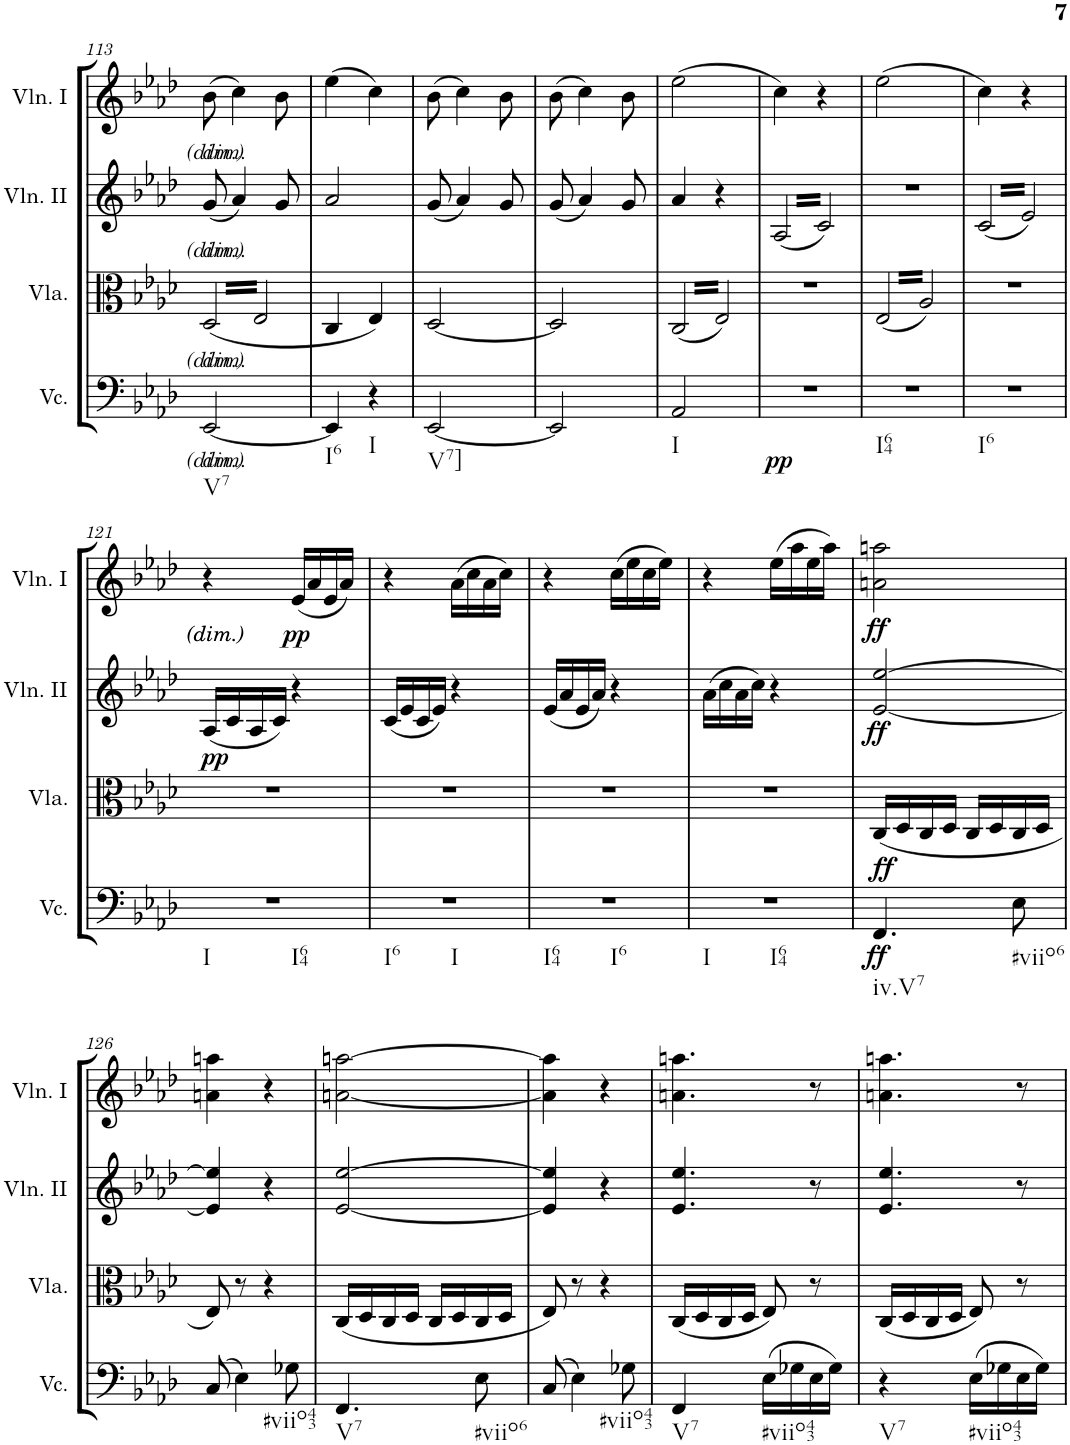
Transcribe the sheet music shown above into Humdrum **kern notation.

**kern	**dynam	**kern	**dynam	**kern	**dynam	**kern	**dynam
*part4	*part4	*part3	*part3	*part2	*part2	*part1	*part1
*staff4	*staff4	*staff3	*staff3	*staff2	*staff2	*staff1	*staff1
*I"Violoncello	*	*I"Viola	*	*I"Violino II	*	*I"Violino I	*
*I'Vc.	*	*I'Vla.	*	*I'Vln. II	*	*I'Vln. I	*
!!LO:PB:g=z
*clefF4	*	*clefC3	*	*clefG2	*	*clefG2	*
*k[b-e-a-d-]	*	*k[b-e-a-d-]	*	*k[b-e-a-d-]	*	*k[b-e-a-d-]	*
*M2/4	*	*M2/4	*	*M2/4	*	*M2/4	*
=113	=113	=113	=113	=113	=113	=113	=113
!	!	!	!	!	!	!LO:TX:b:i:t=dim.	!
!	!	!	!	!LO:TX:b:i:t=dim.	!	!	!
!	!	!LO:TX:b:i:t=dim.	!	!	!	!	!
!LO:TX:b:i:t=dim.	!	!	!	!	!	!	!
!LO:TX:b:t=V7	!	!	!	!	!	!	!
*	*	*tremolo	*	*	*	*	*
[2EE-/	.	(<32D-/LLL	.	(8g/	.	(8b-\	.
.	.	32E-/	.	.	.	.	.
.	.	32D-/	.	.	.	.	.
.	.	32E-/	.	.	.	.	.
.	.	32D-/	.	4a-/)	.	4cc\)	.
.	.	32E-/	.	.	.	.	.
.	.	32D-/	.	.	.	.	.
.	.	32E-/	.	.	.	.	.
.	.	32D-/	.	.	.	.	.
.	.	32E-/	.	.	.	.	.
.	.	32D-/	.	.	.	.	.
.	.	32E-/	.	.	.	.	.
.	.	32D-/	.	8g/	.	8b-\	.
.	.	32E-/	.	.	.	.	.
.	.	32D-/	.	.	.	.	.
.	.	32E-/JJJ	.	.	.	.	.
*	*	*Xtremolo	*	*	*	*	*
=114	=114	=114	=114	=114	=114	=114	=114
!LO:TX:b:t=I6	!	!	!	!	!	!	!
4EE-/]	.	4C/	.	2a-/	.	(4ee-\	.
.	.	.	.	.	.	.	.
.	.	.	.	.	.	.	.
.	.	.	.	.	.	.	.
.	.	.	.	.	.	.	.
.	.	.	.	.	.	.	.
.	.	.	.	.	.	.	.
.	.	.	.	.	.	.	.
!LO:TX:b:t=I	!	!	!	!	!	!	!
4r	.	4E-/)	.	.	.	4cc\)	.
=115	=115	=115	=115	=115	=115	=115	=115
!LO:TX:b:t=V7]	!	!	!	!	!	!	!
[2EE-/	.	[2D-/	.	(8g/	.	(8b-\	.
.	.	.	.	4a-/)	.	4cc\)	.
.	.	.	.	8g/	.	8b-\	.
=116	=116	=116	=116	=116	=116	=116	=116
2EE-/]	.	2D-/]	.	(8g/	.	(8b-\	.
.	.	.	.	4a-/)	.	4cc\)	.
.	.	.	.	8g/	.	8b-\	.
=117	=117	=117	=117	=117	=117	=117	=117
!LO:TX:b:t=I	!	!	!	!	!	!	!
*	*	*tremolo	*	*	*	*	*
2AA-/	.	(32C/LLL	.	4a-/	.	(2ee-\	.
.	.	32E-/)	.	.	.	.	.
.	.	32C/	.	.	.	.	.
.	.	32E-/)	.	.	.	.	.
.	.	32C/	.	.	.	.	.
.	.	32E-/)	.	.	.	.	.
.	.	32C/	.	.	.	.	.
.	.	32E-/)	.	.	.	.	.
.	.	32C/	.	4r	.	.	.
.	.	32E-/)	.	.	.	.	.
.	.	32C/	.	.	.	.	.
.	.	32E-/)	.	.	.	.	.
.	.	32C/	.	.	.	.	.
.	.	32E-/)	.	.	.	.	.
.	.	32C/	.	.	.	.	.
.	.	32E-/)JJJ	.	.	.	.	.
=118	=118	=118	=118	=118	=118	=118	=118
!	!LO:DY:b	!	!	!	!	!	!
*	*	*	*	*tremolo	*	*	*
2r	pp	2r	.	(32A-/LLL	.	4cc\)	.
.	.	.	.	32c/)	.	.	.
.	.	.	.	32A-/	.	.	.
.	.	.	.	32c/)	.	.	.
.	.	.	.	32A-/	.	.	.
.	.	.	.	32c/)	.	.	.
.	.	.	.	32A-/	.	.	.
.	.	.	.	32c/)	.	.	.
.	.	.	.	32A-/	.	4r	.
.	.	.	.	32c/)	.	.	.
.	.	.	.	32A-/	.	.	.
.	.	.	.	32c/)	.	.	.
.	.	.	.	32A-/	.	.	.
.	.	.	.	32c/)	.	.	.
.	.	.	.	32A-/	.	.	.
.	.	.	.	32c/)JJJ	.	.	.
=119	=119	=119	=119	=119	=119	=119	=119
!LO:TX:b:t=I64	!	!	!	!	!	!	!
2r	.	(32E-/LLL	.	2r	.	(2ee-\	.
.	.	32A-/)	.	.	.	.	.
.	.	32E-/	.	.	.	.	.
.	.	32A-/)	.	.	.	.	.
.	.	32E-/	.	.	.	.	.
.	.	32A-/)	.	.	.	.	.
.	.	32E-/	.	.	.	.	.
.	.	32A-/)	.	.	.	.	.
.	.	32E-/	.	.	.	.	.
.	.	32A-/)	.	.	.	.	.
.	.	32E-/	.	.	.	.	.
.	.	32A-/)	.	.	.	.	.
.	.	32E-/	.	.	.	.	.
.	.	32A-/)	.	.	.	.	.
.	.	32E-/	.	.	.	.	.
.	.	32A-/)JJJ	.	.	.	.	.
*	*	*Xtremolo	*	*	*	*	*
=120	=120	=120	=120	=120	=120	=120	=120
!LO:TX:b:t=I6	!	!	!	!	!	!	!
2r	.	2r	.	(32c/LLL	.	4cc\)	.
.	.	.	.	32e-/)	.	.	.
.	.	.	.	32c/	.	.	.
.	.	.	.	32e-/)	.	.	.
.	.	.	.	32c/	.	.	.
.	.	.	.	32e-/)	.	.	.
.	.	.	.	32c/	.	.	.
.	.	.	.	32e-/)	.	.	.
.	.	.	.	32c/	.	4r	.
.	.	.	.	32e-/)	.	.	.
.	.	.	.	32c/	.	.	.
.	.	.	.	32e-/)	.	.	.
.	.	.	.	32c/	.	.	.
.	.	.	.	32e-/)	.	.	.
.	.	.	.	32c/	.	.	.
.	.	.	.	32e-/)JJJ	.	.	.
*	*	*	*	*Xtremolo	*	*	*
!!LO:LB:g=z
=121	=121	=121	=121	=121	=121	=121	=121
!LO:TX:b:t=I	!	!	!	!	!	!	!
!LO:TX:b:t=I64	!	!	!	!	!	!	!
!	!	!	!	!	!LO:DY:b	!	!
2r	.	2r	.	(16A-/LL	pp	4r	.
.	.	.	.	.	.	.	.
.	.	.	.	16c/	.	.	.
.	.	.	.	.	.	.	.
.	.	.	.	16A-/	.	.	.
.	.	.	.	.	.	.	.
.	.	.	.	16c/JJ)	.	.	.
.	.	.	.	.	.	.	.
!	!	!	!	!	!	!	!LO:DY:b
.	.	.	.	4r	.	(16e-/LL	pp
.	.	.	.	.	.	16a-/	.
.	.	.	.	.	.	16e-/	.
.	.	.	.	.	.	16a-/JJ)	.
=122	=122	=122	=122	=122	=122	=122	=122
!LO:TX:b:t=I6	!	!	!	!	!	!	!
!LO:TX:b:t=I	!	!	!	!	!	!	!
2r	.	2r	.	(16c/LL	.	4r	.
.	.	.	.	16e-/	.	.	.
.	.	.	.	16c/	.	.	.
.	.	.	.	16e-/JJ)	.	.	.
.	.	.	.	4r	.	(16a-\LL	.
.	.	.	.	.	.	16cc\	.
.	.	.	.	.	.	16a-\	.
.	.	.	.	.	.	16cc\JJ)	.
=123	=123	=123	=123	=123	=123	=123	=123
!LO:TX:b:t=I64	!	!	!	!	!	!	!
!LO:TX:b:t=I6	!	!	!	!	!	!	!
2r	.	2r	.	(16e-/LL	.	4r	.
.	.	.	.	16a-/	.	.	.
.	.	.	.	16e-/	.	.	.
.	.	.	.	16a-/JJ)	.	.	.
.	.	.	.	4r	.	(16cc\LL	.
.	.	.	.	.	.	16ee-\	.
.	.	.	.	.	.	16cc\	.
.	.	.	.	.	.	16ee-\JJ)	.
=124	=124	=124	=124	=124	=124	=124	=124
!LO:TX:b:t=I	!	!	!	!	!	!	!
!LO:TX:b:t=I64	!	!	!	!	!	!	!
2r	.	2r	.	(16a-\LL	.	4r	.
.	.	.	.	16cc\	.	.	.
.	.	.	.	16a-\	.	.	.
.	.	.	.	16cc\JJ)	.	.	.
.	.	.	.	4r	.	(16ee-\LL	.
.	.	.	.	.	.	16aa-\	.
.	.	.	.	.	.	16ee-\	.
.	.	.	.	.	.	16aa-\JJ)	.
=125	=125	=125	=125	=125	=125	=125	=125
!LO:TX:b:t=iv.V7	!	!	!	!	!	!	!
!	!LO:DY:b	!	!LO:DY:b	!	!LO:DY:b	!	!LO:DY:b
4.FF/	ff	(16C/LL	ff	[2e-/ [2ee-/	ff	2an\ 2aan\	ff
.	.	16D-/	.	.	.	.	.
.	.	16C/	.	.	.	.	.
.	.	16D-/JJ	.	.	.	.	.
.	.	16C/LL	.	.	.	.	.
.	.	16D-/	.	.	.	.	.
!LO:TX:b:t=#viio6	!	!	!	!	!	!	!
8E-\	.	16C/	.	.	.	.	.
.	.	16D-/JJ	.	.	.	.	.
!!LO:LB:g=z
=126	=126	=126	=126	=126	=126	=126	=126
(8C/	.	8E-/)	.	4e-/] 4ee-/]	.	4an\ 4aan\	.
!LO:TX:b:t=#viio43	!	!	!	!	!	!	!
4E-\)	.	8r	.	.	.	.	.
.	.	4r	.	4r	.	4r	.
8G-X\	.	.	.	.	.	.	.
=127	=127	=127	=127	=127	=127	=127	=127
!LO:TX:b:t=V7	!	!	!	!	!	!	!
4.FF/	.	(16C/LL	.	[2e-/ [2ee-/	.	[2an\ [2aan\	.
.	.	16D-/	.	.	.	.	.
.	.	16C/	.	.	.	.	.
.	.	16D-/JJ	.	.	.	.	.
.	.	16C/LL	.	.	.	.	.
.	.	16D-/	.	.	.	.	.
!LO:TX:b:t=#viio6	!	!	!	!	!	!	!
8E-\	.	16C/	.	.	.	.	.
.	.	16D-/JJ	.	.	.	.	.
=128	=128	=128	=128	=128	=128	=128	=128
(8C/	.	8E-/)	.	4e-/] 4ee-/]	.	4a\] 4aa\]	.
!LO:TX:b:t=#viio43	!	!	!	!	!	!	!
4E-\)	.	8r	.	.	.	.	.
.	.	4r	.	4r	.	4r	.
8G-X\	.	.	.	.	.	.	.
=129	=129	=129	=129	=129	=129	=129	=129
!LO:TX:b:t=V7	!	!	!	!	!	!	!
4FF/	.	(16C/LL	.	4.e-/ 4.ee-/	.	4.an\ 4.aan\	.
.	.	16D-/	.	.	.	.	.
.	.	16C/	.	.	.	.	.
.	.	16D-/JJ	.	.	.	.	.
!LO:TX:b:t=#viio43	!	!	!	!	!	!	!
(16E-\LL	.	8E-/)	.	.	.	.	.
16G-X\	.	.	.	.	.	.	.
16E-\	.	8r	.	8r	.	8r	.
16G-\JJ)	.	.	.	.	.	.	.
=130	=130	=130	=130	=130	=130	=130	=130
!LO:TX:b:t=V7	!	!	!	!	!	!	!
4r	.	(16C/LL	.	4.e-/ 4.ee-/	.	4.an\ 4.aan\	.
.	.	16D-/	.	.	.	.	.
.	.	16C/	.	.	.	.	.
.	.	16D-/JJ	.	.	.	.	.
!LO:TX:b:t=#viio43	!	!	!	!	!	!	!
(16E-\LL	.	8E-/)	.	.	.	.	.
16G-X\	.	.	.	.	.	.	.
16E-\	.	8r	.	8r	.	8r	.
16G-\JJ)	.	.	.	.	.	.	.
=	=	=	=	=	=	=	=
*-	*-	*-	*-	*-	*-	*-	*-
